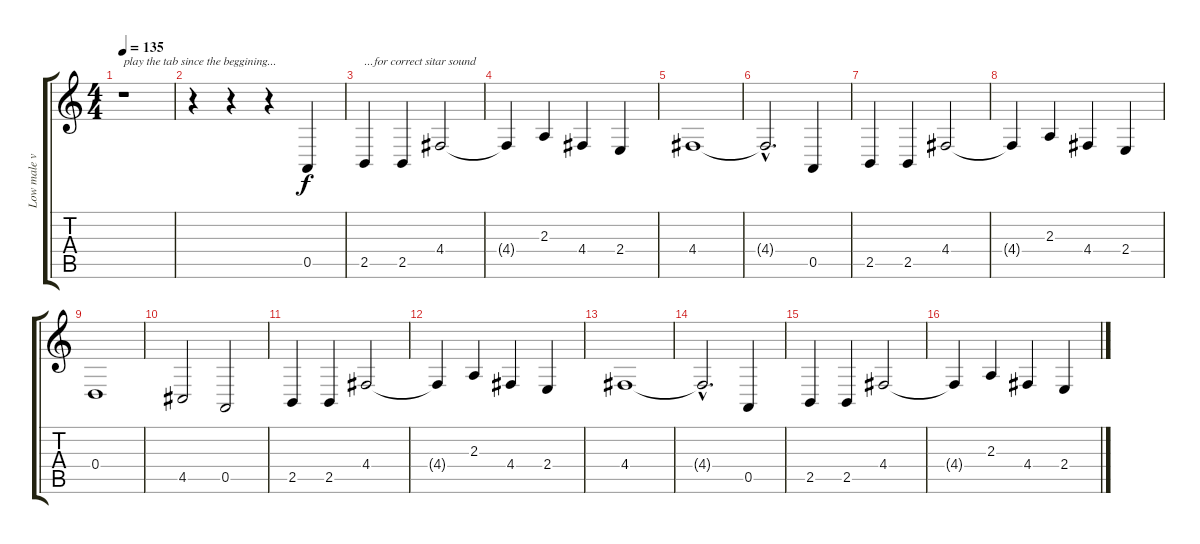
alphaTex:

\track ("Low male voice" "Low male v") {instrument stringensemble1}
\staff {score tabs}
\tuning (E4 B3 G3 D3 A2 E2) {hide}
\ts (4 4)
\tempo 135
\clef g2
\ks c
r.1{txt "play the tab since the beggining..." dy f instrument stringensemble1} |
r.4 r.4 r.4 0.5.4 |
2.5.4{txt "...for correct sitar sound"} 2.5.4 4.4.2 |
4.4{t}.4 2.3.4 4.4.4 2.4.4 |
4.4.1 |
4.4{hac t}.2{d} 0.5.4 |
2.5.4 2.5.4 4.4.2 |
4.4{t}.4 2.3.4 4.4.4 2.4.4 |
0.4.1 |
4.5.2 0.5.2 |
2.5.4 2.5.4 4.4.2 |
4.4{t}.4 2.3.4 4.4.4 2.4.4 |
4.4.1 |
4.4{hac t}.2{d} 0.5.4 |
2.5.4 2.5.4 4.4.2 |
4.4{t}.4 2.3.4 4.4.4 2.4.4
